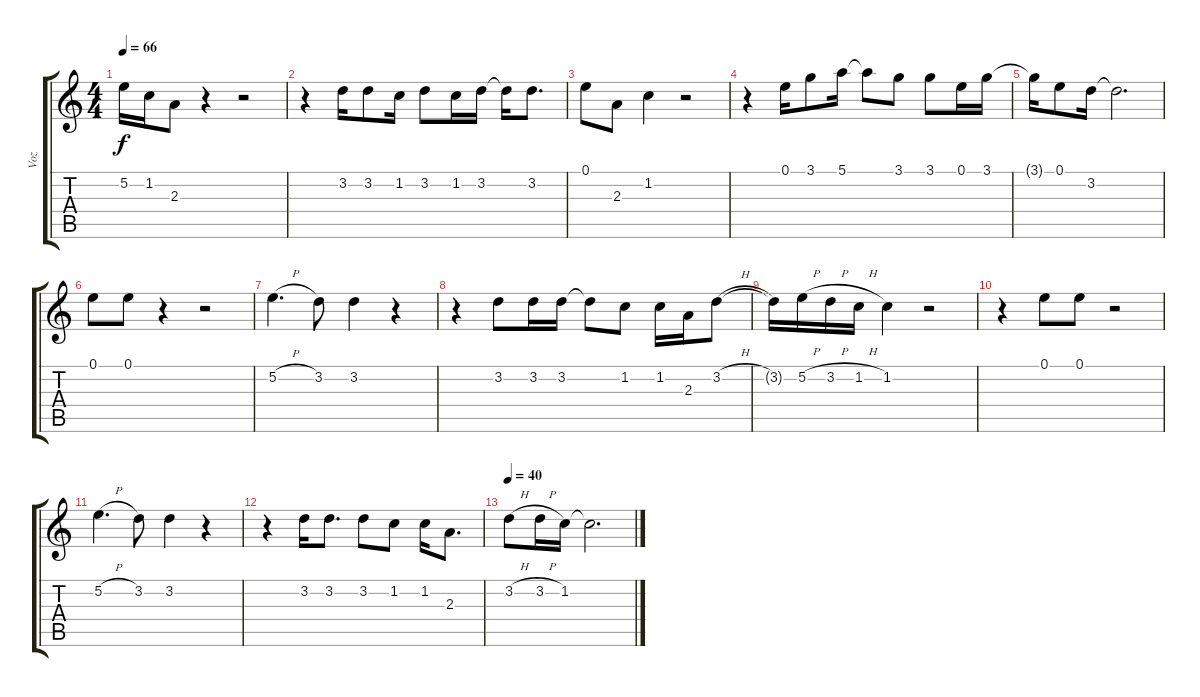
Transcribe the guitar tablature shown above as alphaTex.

\track ("Voz" "Voz") {instrument electricguitarjazz}
\staff {score tabs}
\tuning (E4 B3 G3 D3 A2 E2) {hide}
\ts (4 4)
\tempo 66
\clef g2
\ks c
5.2{t}.16{dy f} 1.2.16 2.3.8 r.4 r.2 |
r.4 3.2.16 3.2.8 1.2.16 3.2.8 1.2.16 3.2.16 3.2{t}.16 3.2.8{d} |
0.1.8 2.3.8 1.2.4 r.2 |
r.4 0.1.16 3.1.8 5.1.16 5.1{t}.8 3.1.8 3.1.8 0.1.16 3.1.16 |
3.1{t}.16 0.1.8 3.2.16 3.2{t}.2{d} |
0.1.8 0.1.8 r.4 r.2 |
5.2{h}.4{d} 3.2.8 3.2.4 r.4 |
r.4 3.2.8 3.2.16 3.2.16 3.2{t}.8 1.2.8 1.2.16 2.3.16 3.2{h}.8 |
3.2{t}.16 5.2{h}.16 3.2{h}.16 1.2{h}.16 1.2.4 r.2 |
r.4 0.1.8 0.1.8 r.2 |
5.2{h}.4{d} 3.2.8 3.2.4 r.4 |
r.4 3.2.16 3.2.8{d} 3.2.8 1.2.8 1.2.16 2.3.8{d} |
\tempo 40
3.2{h}.8 3.2{h}.16 1.2.16 1.2{t}.2{d}
